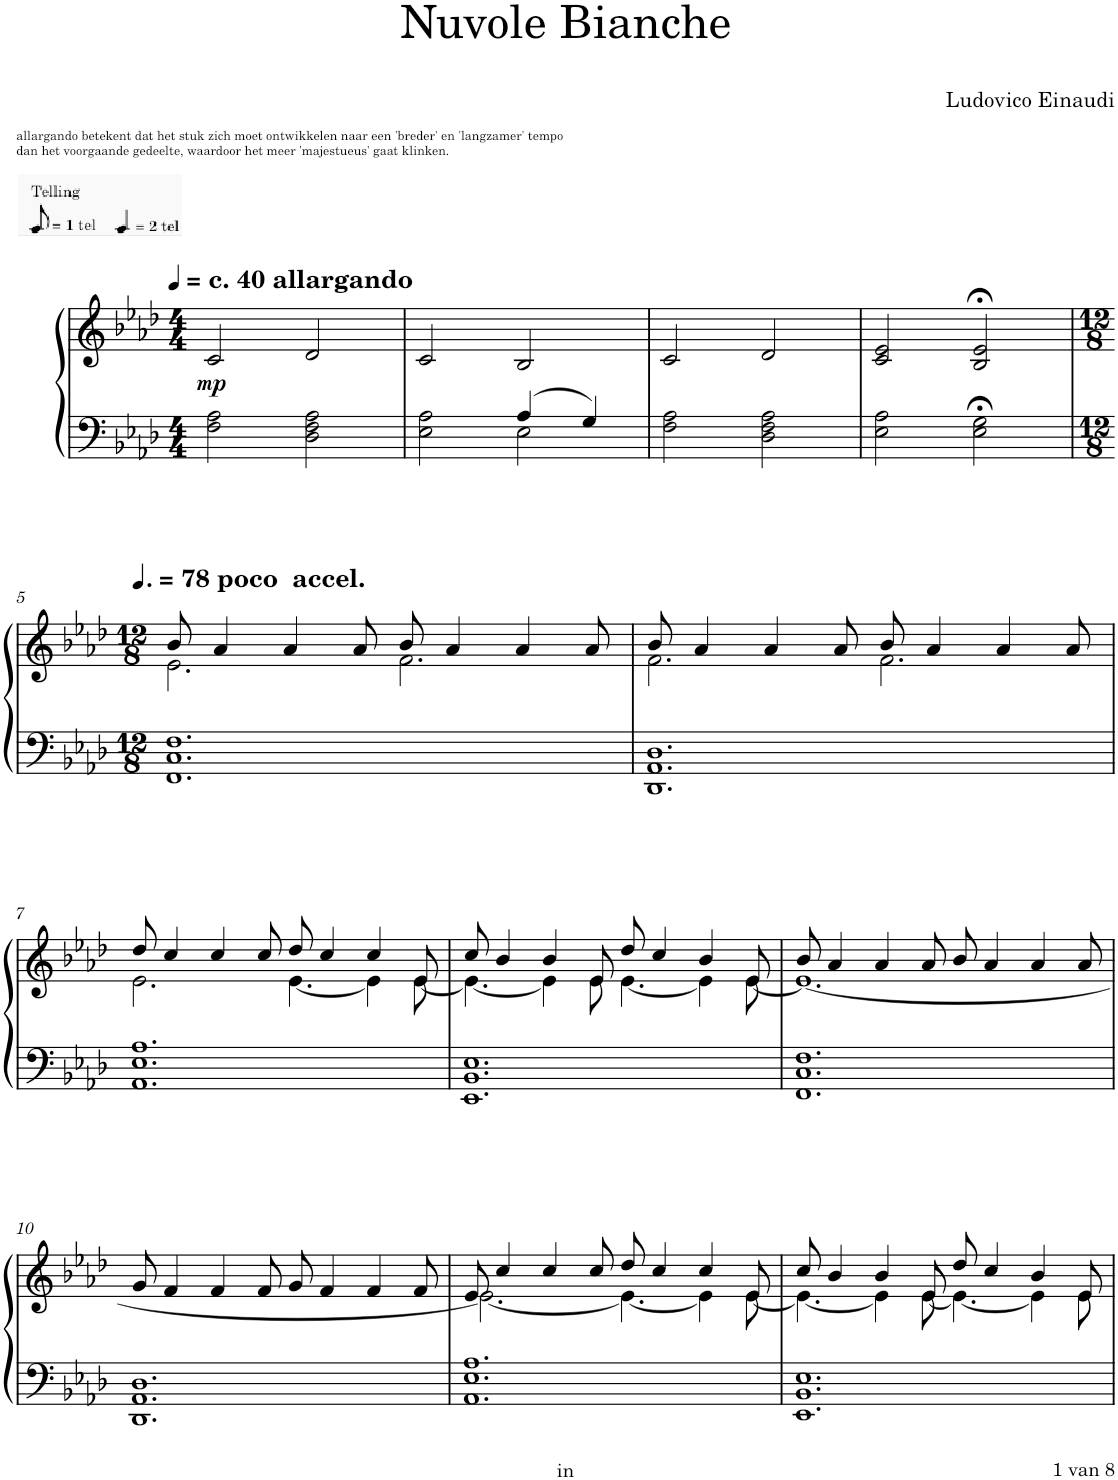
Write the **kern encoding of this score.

**kern	**kern	**dynam
*part1	*part1	*part1
*staff2	*staff1	*staff1/2
*I"Piano	*	*
*I'Pno.	*	*
*clefF4	*clefG2	*
*k[b-e-a-d-]	*k[b-e-a-d-]	*
*M4/4	*M4/4	*
=1	=1	=1
!	!LO:TX:a:B:t=c. 40 allargando	!
!	!LO:TX:a:t=allargando betekent dat het stuk zich moet ontwikkelen naar een 'breder' en 'langzamer' tempo	!
!	!LO:TX:a:t=dan het voorgaande gedeelte, waardoor het meer 'majestueus' gaat klinken.	!
!	!	!LO:DY:b
2F\ 2A-\	2c/	mp
2D-\ 2F\ 2A-\	2d-/	.
=2	=2	=2
*^	*	*
2E-\ 2A-\	2ryy	2c/	.
2E-\	4A-/	2B-/	.
.	4G/	.	.
*v	*v	*	*
=3	=3	=3
2F\ 2A-\	2c/	.
2D-\ 2F\ 2A-\	2d-/	.
=4	=4	=4
2E-\ 2A-\	2c/ 2e-/	.
2E-\;< 2G\;<	2B-/;< 2e-/;<	.
!!LO:LB:g=z
=5	=5	=5
*M12/8	*M12/8	*
*	*MM117	*
*	*^	*
!	!LO:TX:a:B:t=poco  accel.	!	!
1.FF 1.C 1.F	8b-/	2.e-\	.
.	4a-/	.	.
.	4a-/	.	.
.	8a-/	.	.
.	8b-/	2.f\	.
.	4a-/	.	.
.	4a-/	.	.
.	8a-/	.	.
=6	=6	=6	=6
1.DD- 1.AA- 1.D-	8b-/	2.f\	.
.	4a-/	.	.
.	4a-/	.	.
.	8a-/	.	.
.	8b-/	2.f\	.
.	4a-/	.	.
.	4a-/	.	.
.	8a-/	.	.
!!LO:LB:g=z	!!
=7	=7	=7	=7
1.AA- 1.E- 1.A-	8dd-/	2.e-\	.
.	4cc/	.	.
.	4cc/	.	.
.	8cc/	.	.
.	8dd-/	[4.e-\	.
.	4cc/	.	.
.	4cc/	4e-\]	.
.	8e-/	[8e-\	.
=8	=8	=8	=8
1.EE- 1.BB- 1.E-	8cc/	4.e-\_	.
.	4b-/	.	.
.	4b-/	4e-\]	.
.	8e-/	8e-\	.
.	8dd-/	[4.e-\	.
.	4cc/	.	.
.	4b-/	4e-\]	.
.	8e-/	[8e-\	.
=9	=9	=9	=9
1.FF 1.C 1.F	8b-/	1.e-_	.
.	4a-/	.	.
.	4a-/	.	.
.	8a-/	.	.
.	8b-/	.	.
.	4a-/	.	.
.	4a-/	.	.
.	8a-/	.	.
*	*v	*v	*
!!LO:LB:g=z
=10	=10	=10
1.DD- 1.AA- 1.D-	8g/	.
.	4f/	.
.	4f/	.
.	8f/	.
.	8g/	.
.	4f/	.
.	4f/	.
.	8f/	.
=11	=11	=11
*	*^	*
1.AA- 1.E- 1.A-	8e-/	2.e-\_	.
.	4cc/	.	.
.	4cc/	.	.
.	8cc/	.	.
.	8dd-/	4.e-\_	.
.	4cc/	.	.
.	4cc/	4e-\]	.
.	8e-/	[8e-\	.
=12	=12	=12	=12
1.EE- 1.BB- 1.E-	8cc/	4.e-\_	.
.	4b-/	.	.
.	4b-/	4e-\]	.
.	8e-/	[8e-\	.
.	8dd-/	4.e-\_	.
.	4cc/	.	.
.	4b-/	4e-\]	.
.	8e-/	8e-\	.
*	*v	*v	*
=	=	=
*-	*-	*-
